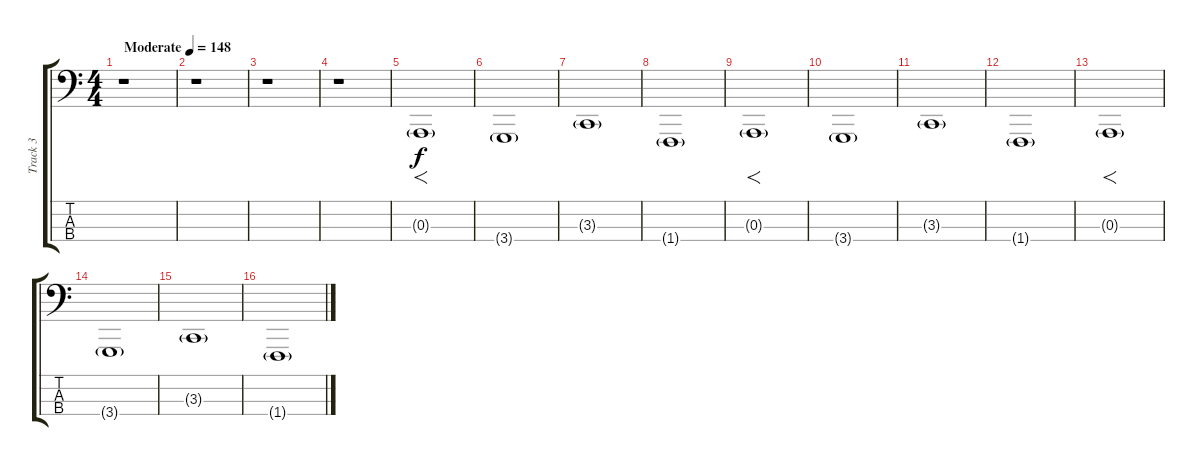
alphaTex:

\track ("Track 3" "Track 3") {instrument cello}
\staff {score tabs}
\tuning (G2 D2 A1 E1) {hide}
\ts (4 4)
\tempo (148 "Moderate")
\clef f4
\ks c
r.1{dy f instrument cello} |
r.1 |
r.1 |
r.1 |
0.3{g}.1{f} |
3.4{g}.1 |
3.3{g}.1 |
1.4{g}.1 |
0.3{g}.1{f} |
3.4{g}.1 |
3.3{g}.1 |
1.4{g}.1 |
0.3{g}.1{f} |
3.4{g}.1 |
3.3{g}.1 |
1.4{g}.1
